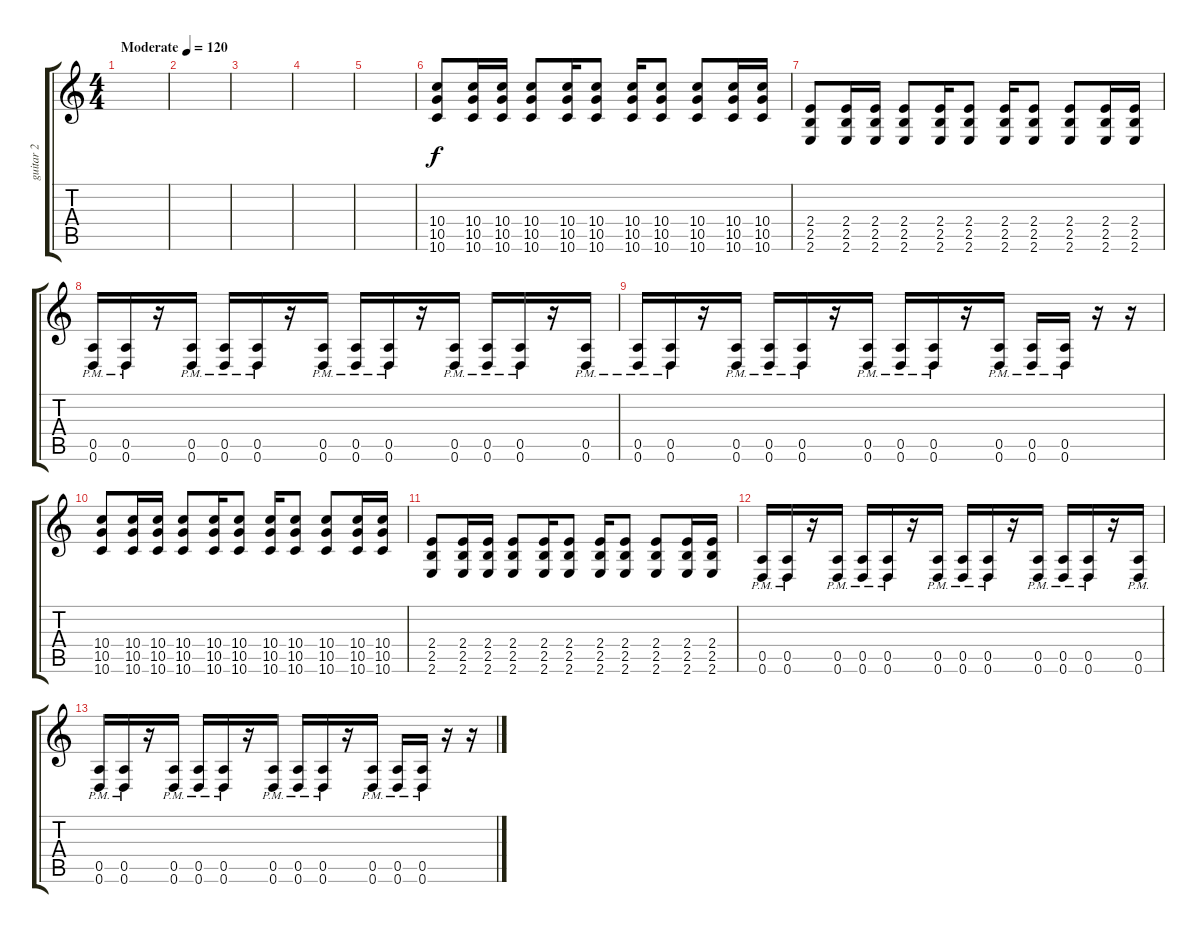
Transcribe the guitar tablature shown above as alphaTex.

\track ("guitar 2" "guitar 2") {instrument distortionguitar}
\staff {score tabs}
\tuning (E4 B3 G3 D3 A2 D2) {hide}
\ts (4 4)
\tempo (120 "Moderate")
\clef g2
\ks c
|
|
|
|
|
(10.4 10.5 10.6).8 (10.4 10.5 10.6).16 (10.4 10.5 10.6).16 (10.4 10.5 10.6).8 (10.4 10.5 10.6).16 (10.4 10.5 10.6).8 (10.4 10.5 10.6).16 (10.4 10.5 10.6).8 (10.4 10.5 10.6).8 (10.4 10.5 10.6).16 (10.4 10.5 10.6).16 |
(2.4 2.5 2.6).8 (2.4 2.5 2.6).16 (2.4 2.5 2.6).16 (2.4 2.5 2.6).8 (2.4 2.5 2.6).16 (2.4 2.5 2.6).8 (2.4 2.5 2.6).16 (2.4 2.5 2.6).8 (2.4 2.5 2.6).8 (2.4 2.5 2.6).16 (2.4 2.5 2.6).16 |
(0.5{pm} 0.6{pm}).16 (0.5{pm} 0.6{pm}).16 r.16 (0.5{pm} 0.6{pm}).16 (0.5{pm} 0.6{pm}).16 (0.5{pm} 0.6{pm}).16 r.16 (0.5{pm} 0.6{pm}).16 (0.5{pm} 0.6{pm}).16 (0.5{pm} 0.6{pm}).16 r.16 (0.5{pm} 0.6{pm}).16 (0.5{pm} 0.6{pm}).16 (0.5{pm} 0.6{pm}).16 r.16 (0.5{pm} 0.6{pm}).16 |
(0.5{pm} 0.6{pm}).16 (0.5{pm} 0.6{pm}).16 r.16 (0.5{pm} 0.6{pm}).16 (0.5{pm} 0.6{pm}).16 (0.5{pm} 0.6{pm}).16 r.16 (0.5{pm} 0.6{pm}).16 (0.5{pm} 0.6{pm}).16 (0.5{pm} 0.6{pm}).16 r.16 (0.5{pm} 0.6{pm}).16 (0.5{pm} 0.6{pm}).16 (0.5{pm} 0.6{pm}).16 r.16 r.16 |
(10.4 10.5 10.6).8 (10.4 10.5 10.6).16 (10.4 10.5 10.6).16 (10.4 10.5 10.6).8 (10.4 10.5 10.6).16 (10.4 10.5 10.6).8 (10.4 10.5 10.6).16 (10.4 10.5 10.6).8 (10.4 10.5 10.6).8 (10.4 10.5 10.6).16 (10.4 10.5 10.6).16 |
(2.4 2.5 2.6).8 (2.4 2.5 2.6).16 (2.4 2.5 2.6).16 (2.4 2.5 2.6).8 (2.4 2.5 2.6).16 (2.4 2.5 2.6).8 (2.4 2.5 2.6).16 (2.4 2.5 2.6).8 (2.4 2.5 2.6).8 (2.4 2.5 2.6).16 (2.4 2.5 2.6).16 |
(0.5{pm} 0.6{pm}).16 (0.5{pm} 0.6{pm}).16 r.16 (0.5{pm} 0.6{pm}).16 (0.5{pm} 0.6{pm}).16 (0.5{pm} 0.6{pm}).16 r.16 (0.5{pm} 0.6{pm}).16 (0.5{pm} 0.6{pm}).16 (0.5{pm} 0.6{pm}).16 r.16 (0.5{pm} 0.6{pm}).16 (0.5{pm} 0.6{pm}).16 (0.5{pm} 0.6{pm}).16 r.16 (0.5{pm} 0.6{pm}).16 |
(0.5{pm} 0.6{pm}).16 (0.5{pm} 0.6{pm}).16 r.16 (0.5{pm} 0.6{pm}).16 (0.5{pm} 0.6{pm}).16 (0.5{pm} 0.6{pm}).16 r.16 (0.5{pm} 0.6{pm}).16 (0.5{pm} 0.6{pm}).16 (0.5{pm} 0.6{pm}).16 r.16 (0.5{pm} 0.6{pm}).16 (0.5{pm} 0.6{pm}).16 (0.5{pm} 0.6{pm}).16 r.16 r.16
